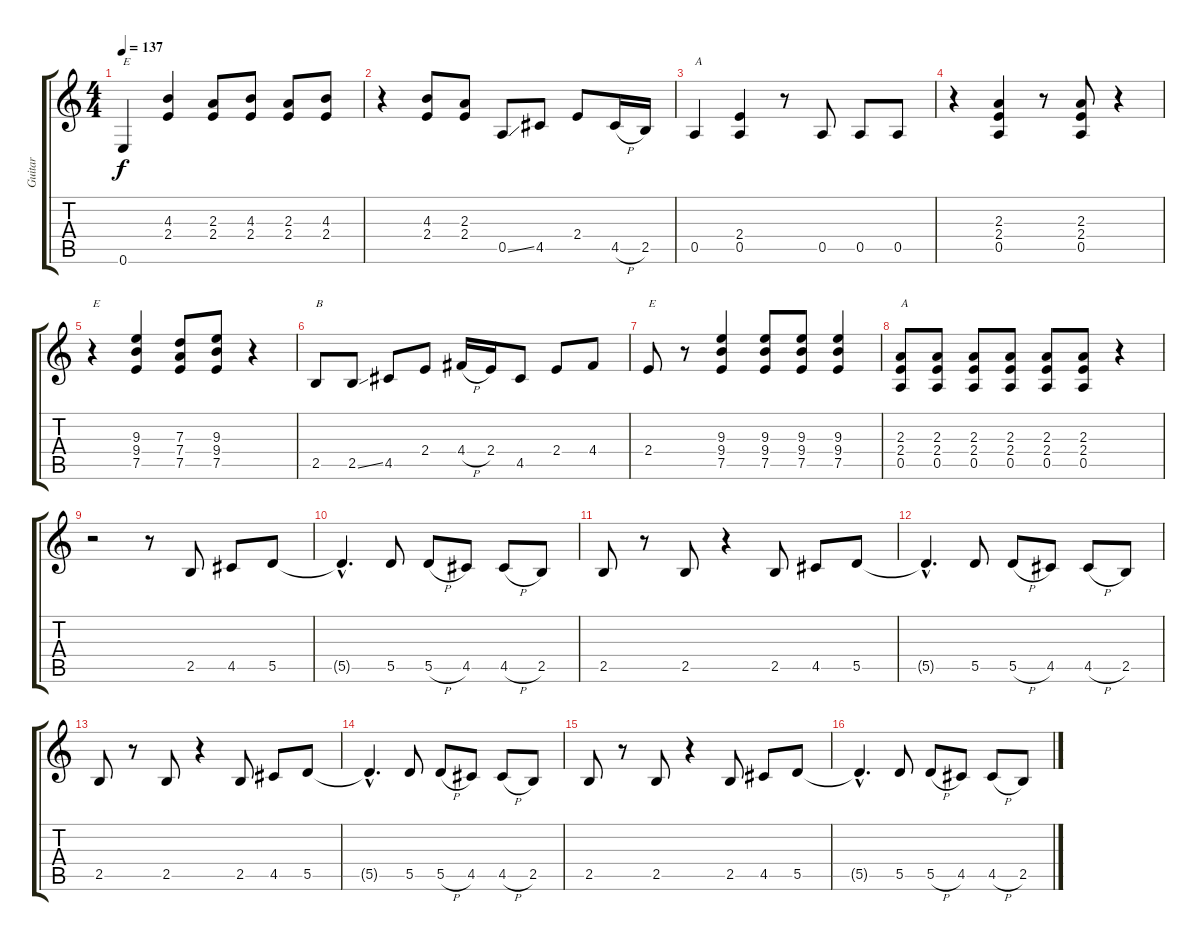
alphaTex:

\track ("Guitar" "Guitar") {instrument electricguitarclean}
\staff {score tabs}
\tuning (E4 B3 G3 D3 A2 E2) {hide}
\ts (4 4)
\tempo 137
\clef g2
\ks c
0.6.4{txt "E" dy f} (4.3 2.4).4 (2.3 2.4).8 (4.3 2.4).8 (2.3 2.4).8 (4.3 2.4).8 |
r.4 (4.3 2.4).8 (2.3 2.4).8 0.5{ss}.8 4.5.8 2.4.8 4.5{h}.16 2.5.16 |
0.5.4{txt "A"} (2.4 0.5).4 r.8 0.5.8 0.5.8 0.5.8 |
r.4 (2.3 2.4 0.5).4 r.8 (2.3 2.4 0.5).8 r.4 |
r.4{txt "E"} (9.3 9.4 7.5).4 (7.3 7.4 7.5).8 (9.3 9.4 7.5).8 r.4 |
2.5.8{txt "B"} 2.5{ss}.8 4.5.8 2.4.8 4.4{h}.16 2.4.16 4.5.8 2.4.8 4.4.8 |
2.4.8{txt "E"} r.8 (9.3 9.4 7.5).4 (9.3 9.4 7.5).8 (9.3 9.4 7.5).8 (9.3 9.4 7.5).4 |
(2.3 2.4 0.5).8{txt "A"} (2.3 2.4 0.5).8 (2.3 2.4 0.5).8 (2.3 2.4 0.5).8 (2.3 2.4 0.5).8 (2.3 2.4 0.5).8 r.4 |
r.2 r.8 2.5.8 4.5.8 5.5.8 |
5.5{hac t}.4{d} 5.5.8 5.5{h}.8 4.5.8 4.5{h}.8 2.5.8 |
2.5.8 r.8 2.5.8 r.4 2.5.8 4.5.8 5.5.8 |
5.5{hac t}.4{d} 5.5.8 5.5{h}.8 4.5.8 4.5{h}.8 2.5.8 |
2.5.8 r.8 2.5.8 r.4 2.5.8 4.5.8 5.5.8 |
5.5{hac t}.4{d} 5.5.8 5.5{h}.8 4.5.8 4.5{h}.8 2.5.8 |
2.5.8 r.8 2.5.8 r.4 2.5.8 4.5.8 5.5.8 |
5.5{hac t}.4{d} 5.5.8 5.5{h}.8 4.5.8 4.5{h}.8 2.5.8
